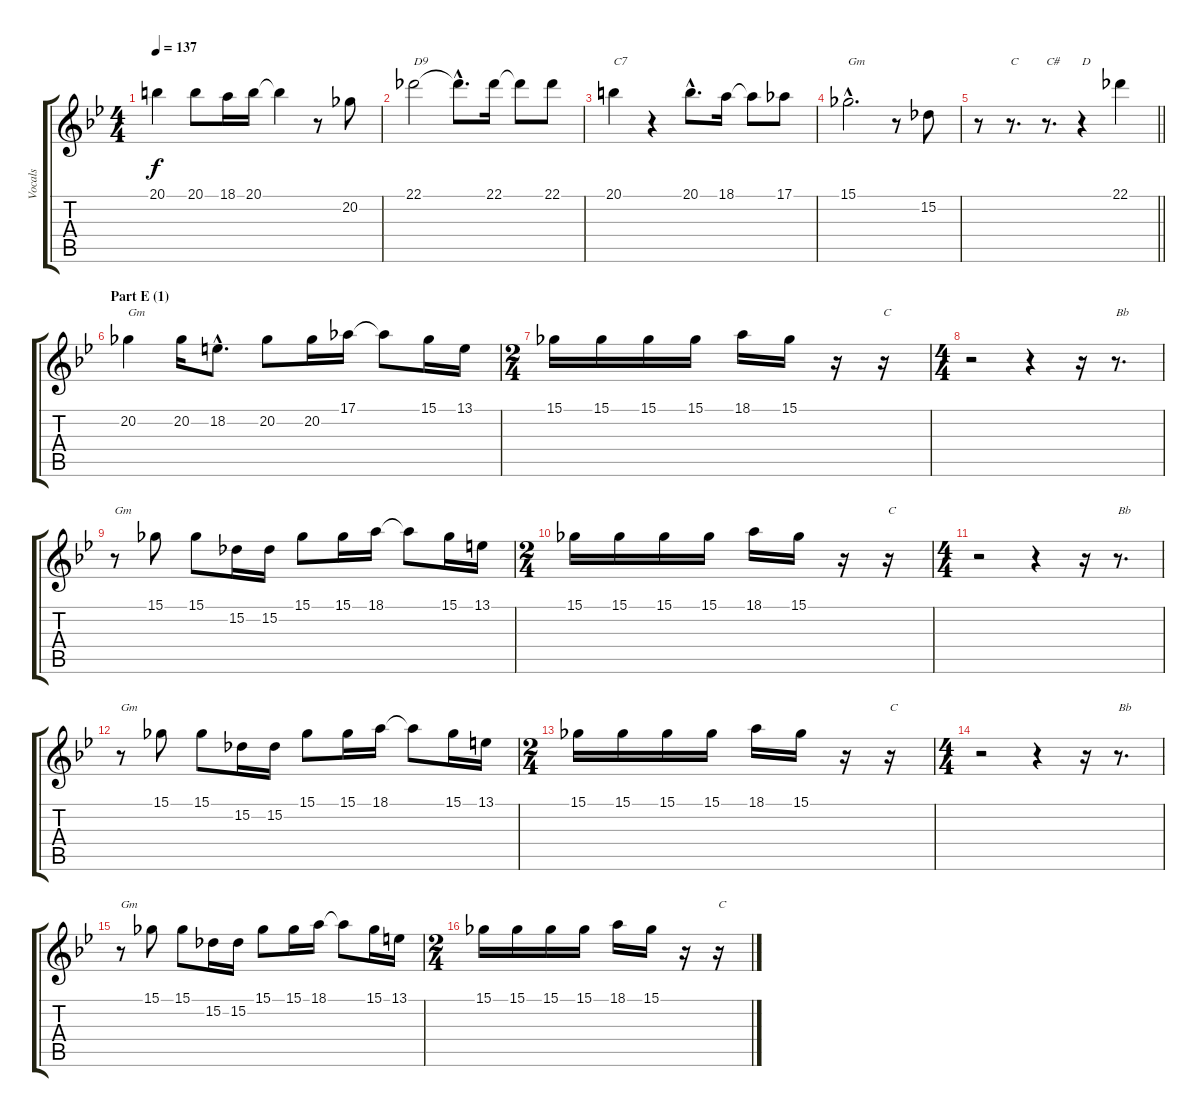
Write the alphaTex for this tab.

\track ("Vocals" "Vocals") {instrument trumpet}
\staff {score tabs}
\tuning (Eb4 Bb3 Gb3 Db3 Ab2 Eb2) {hide}
\ts (4 4)
\tempo 137
\clef g2
\ks bb
20.1.4{dy f} 20.1.8 18.1.16 20.1.16 20.1{t}.4 r.8 20.2.8 |
22.1.2{txt "D9"} 22.1{hac t}.8{d} 22.1.16 22.1{t}.8 22.1.8 |
20.1.4{txt "C7"} r.4 20.1{hac}.8{d} 18.1.16 18.1{t}.8 17.1.8 |
15.1{hac}.2{d txt "Gm"} r.8 15.2.8 |
\barLineRight lightlight
r.8 r.8{d txt "C"} r.8{d txt "C#"} r.4{txt "D"} 22.1.4 |
\section ("" "Part E (1)")
20.2.4{txt "Gm"} 20.2.16 18.2{hac}.8{d} 20.2.8 20.2.16 17.1.16 17.1{t}.8 15.1.16 13.1.16 |
\ts (2 4)
15.1.16 15.1.16 15.1.16 15.1.16 18.1.16 15.1.16 r.16 r.16{txt "C"} |
\ts (4 4)
r.2 r.4 r.16 r.8{d txt "Bb"} |
r.8{txt "Gm"} 15.1.8 15.1.8 15.2.16 15.2.16 15.1.8 15.1.16 18.1.16 18.1{t}.8 15.1.16 13.1.16 |
\ts (2 4)
15.1.16 15.1.16 15.1.16 15.1.16 18.1.16 15.1.16 r.16 r.16{txt "C"} |
\ts (4 4)
r.2 r.4 r.16 r.8{d txt "Bb"} |
r.8{txt "Gm"} 15.1.8 15.1.8 15.2.16 15.2.16 15.1.8 15.1.16 18.1.16 18.1{t}.8 15.1.16 13.1.16 |
\ts (2 4)
15.1.16 15.1.16 15.1.16 15.1.16 18.1.16 15.1.16 r.16 r.16{txt "C"} |
\ts (4 4)
r.2 r.4 r.16 r.8{d txt "Bb"} |
r.8{txt "Gm"} 15.1.8 15.1.8 15.2.16 15.2.16 15.1.8 15.1.16 18.1.16 18.1{t}.8 15.1.16 13.1.16 |
\ts (2 4)
15.1.16 15.1.16 15.1.16 15.1.16 18.1.16 15.1.16 r.16 r.16{txt "C"}
